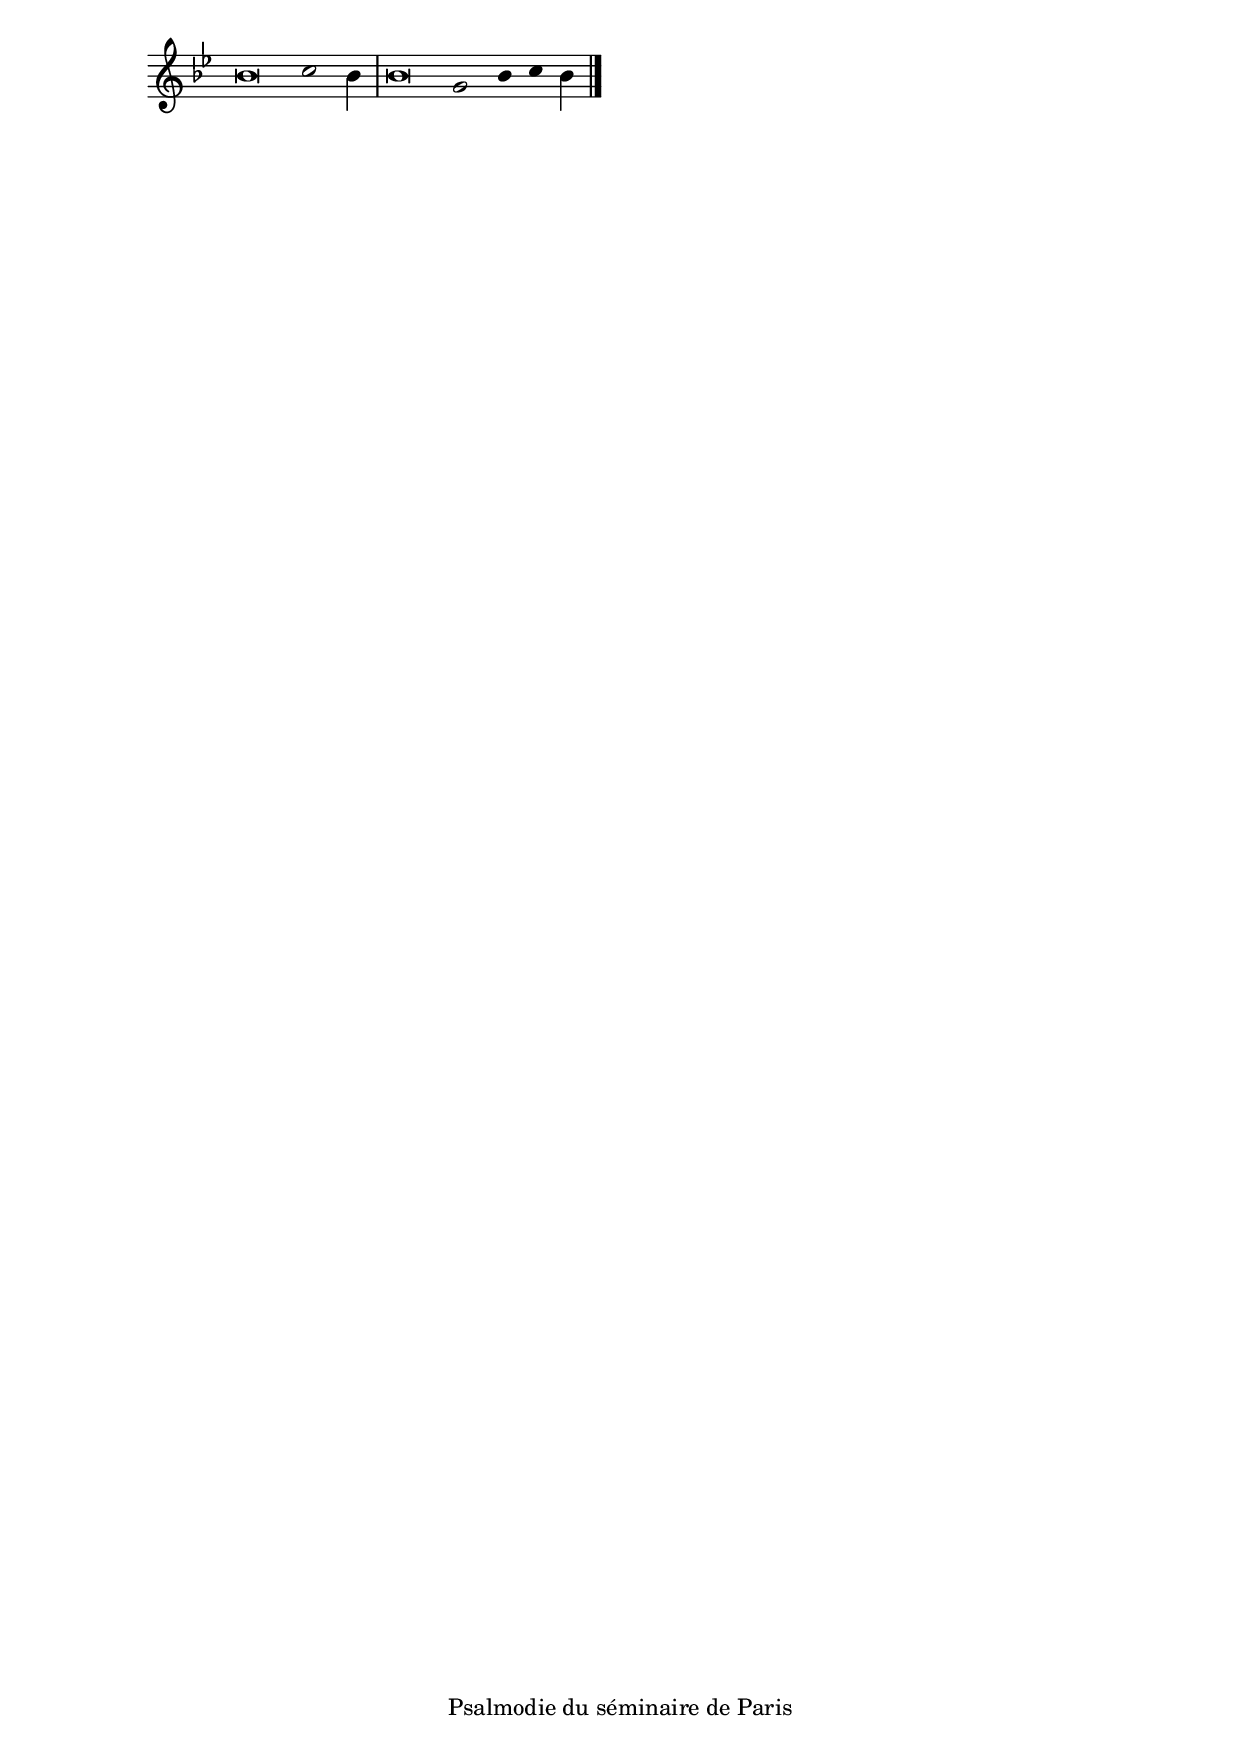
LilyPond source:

\version "2.20.0"
\language "italiano"

stemOff = \hide Staff.Stem
stemOn  = \undo \stemOff

\header {
  %title = "Psaume 109"
  %tagline = ##f
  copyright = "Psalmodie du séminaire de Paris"
}

\score {
  \new Staff \with { \remove "Time_signature_engraver" }
  \relative
  {
    \key sib \major
    \cadenzaOn
    \stemOff sib'\breve do2 \stemOn sib4
    \bar "|"
    \stemOff sib\breve sol2 sib4 do4 \stemOn sib4
    \bar "|."
  }
}